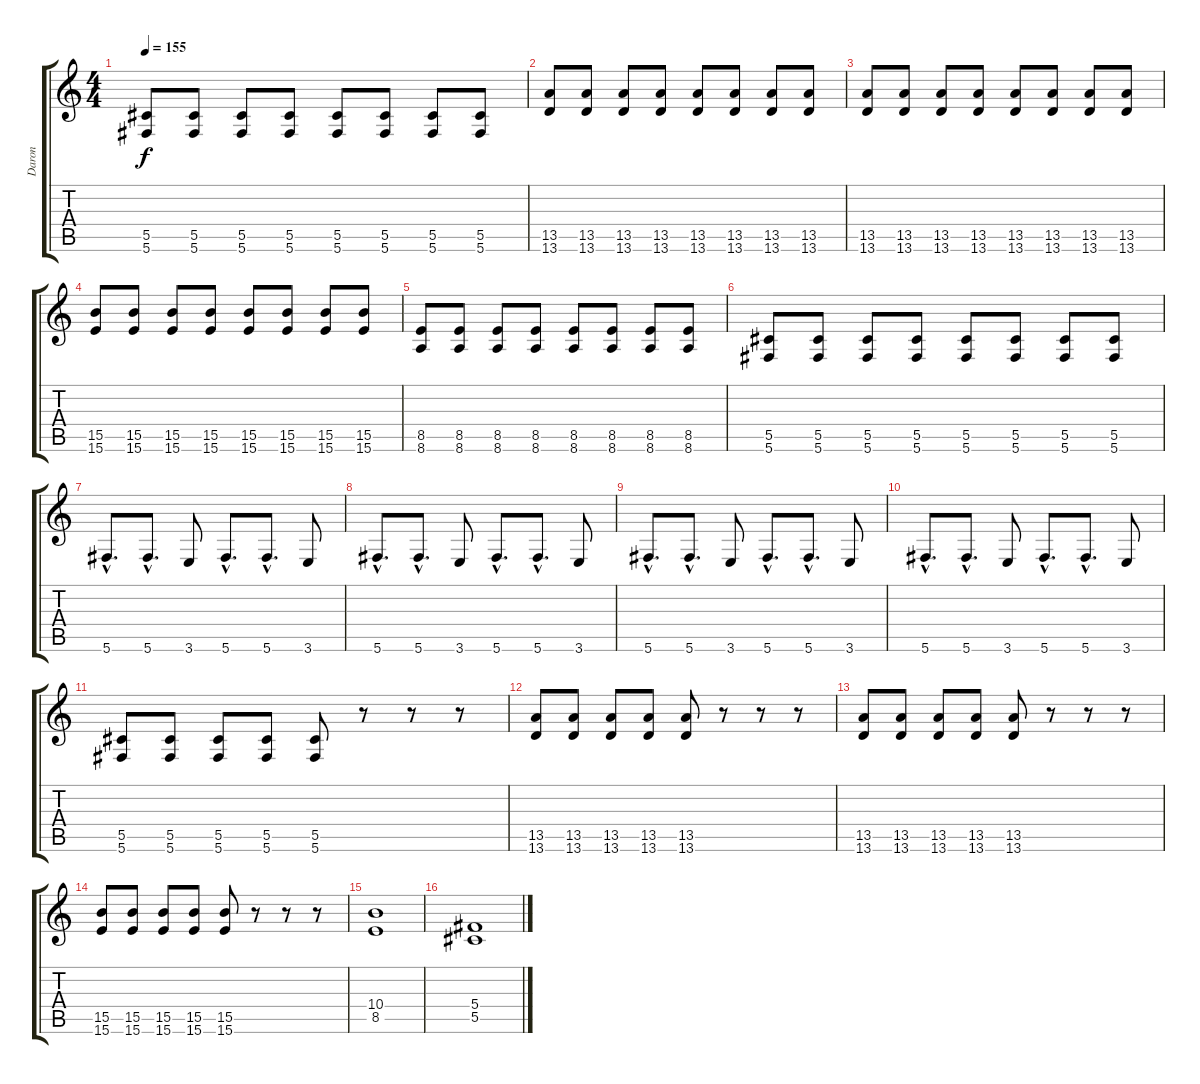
\track ("Daron" "Daron") {instrument distortionguitar}
\staff {score tabs}
\tuning (Eb4 Bb3 Gb3 Db3 Ab2 Db2) {hide}
\ts (4 4)
\tempo 155
\clef g2
\ks c
(5.5 5.6).8{dy f} (5.5 5.6).8 (5.5 5.6).8 (5.5 5.6).8 (5.5 5.6).8 (5.5 5.6).8 (5.5 5.6).8 (5.5 5.6).8 |
(13.5 13.6).8 (13.5 13.6).8 (13.5 13.6).8 (13.5 13.6).8 (13.5 13.6).8 (13.5 13.6).8 (13.5 13.6).8 (13.5 13.6).8 |
(13.5 13.6).8 (13.5 13.6).8 (13.5 13.6).8 (13.5 13.6).8 (13.5 13.6).8 (13.5 13.6).8 (13.5 13.6).8 (13.5 13.6).8 |
(15.5 15.6).8 (15.5 15.6).8 (15.5 15.6).8 (15.5 15.6).8 (15.5 15.6).8 (15.5 15.6).8 (15.5 15.6).8 (15.5 15.6).8 |
(8.5 8.6).8 (8.5 8.6).8 (8.5 8.6).8 (8.5 8.6).8 (8.5 8.6).8 (8.5 8.6).8 (8.5 8.6).8 (8.5 8.6).8 |
(5.5 5.6).8 (5.5 5.6).8 (5.5 5.6).8 (5.5 5.6).8 (5.5 5.6).8 (5.5 5.6).8 (5.5 5.6).8 (5.5 5.6).8 |
5.6{hac}.8{d} 5.6{hac}.8{d} 3.6.8 5.6{hac}.8{d} 5.6{hac}.8{d} 3.6.8 |
5.6{hac}.8{d} 5.6{hac}.8{d} 3.6.8 5.6{hac}.8{d} 5.6{hac}.8{d} 3.6.8 |
5.6{hac}.8{d} 5.6{hac}.8{d} 3.6.8 5.6{hac}.8{d} 5.6{hac}.8{d} 3.6.8 |
5.6{hac}.8{d} 5.6{hac}.8{d} 3.6.8 5.6{hac}.8{d} 5.6{hac}.8{d} 3.6.8 |
(5.5 5.6).8 (5.5 5.6).8 (5.5 5.6).8 (5.5 5.6).8 (5.5 5.6).8 r.8 r.8 r.8 |
(13.5 13.6).8 (13.5 13.6).8 (13.5 13.6).8 (13.5 13.6).8 (13.5 13.6).8 r.8 r.8 r.8 |
(13.5 13.6).8 (13.5 13.6).8 (13.5 13.6).8 (13.5 13.6).8 (13.5 13.6).8 r.8 r.8 r.8 |
(15.5 15.6).8 (15.5 15.6).8 (15.5 15.6).8 (15.5 15.6).8 (15.5 15.6).8 r.8 r.8 r.8 |
(10.4 8.5).1 |
(5.4 5.5).1
